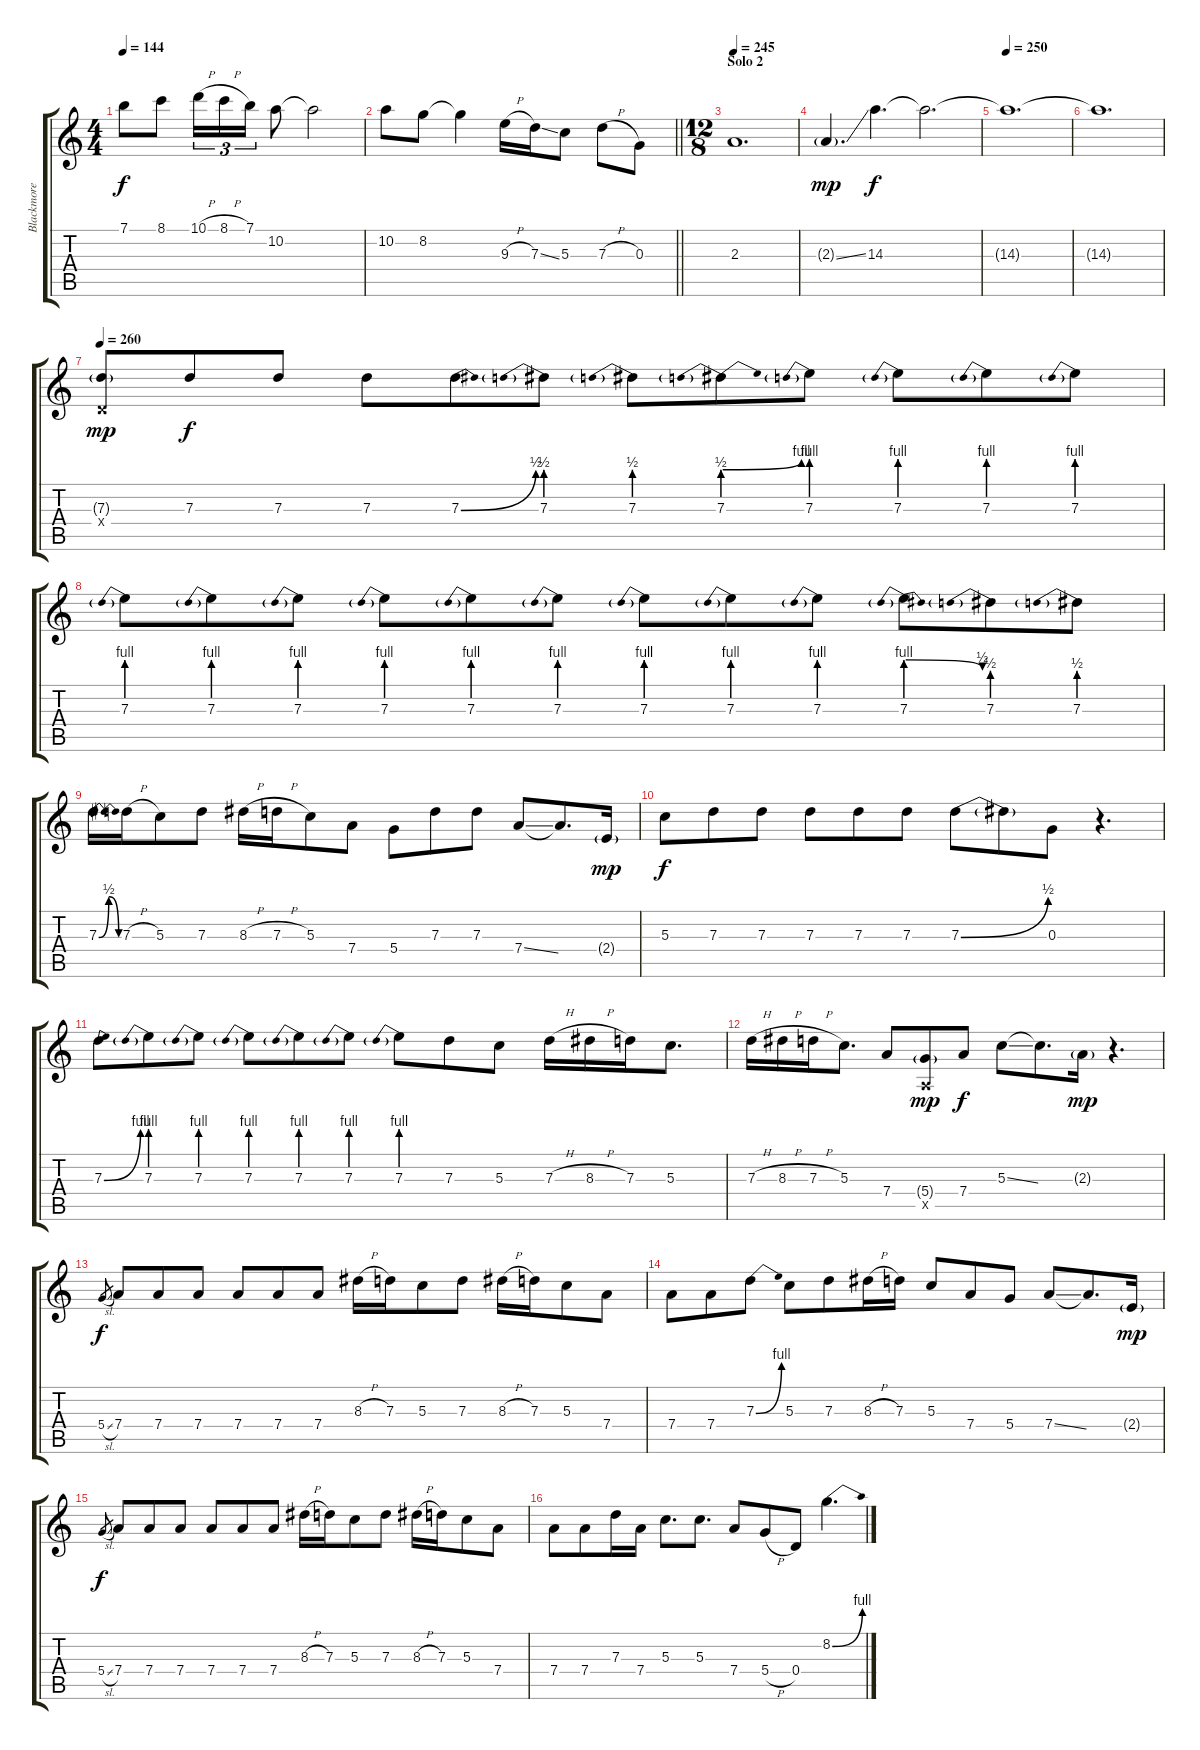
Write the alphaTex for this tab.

\track ("Blackmore" "Blackmore") {instrument overdrivenguitar}
\staff {score tabs}
\tuning (E4 B3 G3 D3 A2 E2) {hide}
\ts (4 4)
\tempo 144
\clef g2
\ks c
7.1.8{dy f} 8.1.8 10.1{h}.16{tu (3 2)} 8.1{h}.16{tu (3 2)} 7.1.16{tu (3 2)} 10.2.8 10.2{t}.2 |
\barLineRight lightlight
10.2.8 8.2.8 8.2{t}.4 9.3{h}.16 7.3{ss}.16 5.3.8 7.3{h}.8 0.3.8 |
\ts (12 8)
\section ("" "Solo 2")
\tempo 245
2.3.1{d} |
2.3{ss g}.4{d dy mp} 14.3.4{d dy f} 14.3{t}.2{d} |
\tempo 250
14.3{t}.1{d} |
14.3{t}.1{d} |
\tempo 260
(7.3{g} 0.4{x}).8{dy mp} 7.3.8{dy f} 7.3.8 7.3.8 7.3{be (bend 0 0 60 2)}.8 7.3{be (prebend 0 2 60 2)}.8 7.3{be (prebend 0 2 60 2)}.8 7.3{be (prebendbend 0 2 60 4)}.8 7.3{be (prebend 0 4 60 4)}.8 7.3{be (prebend 0 4 60 4)}.8 7.3{be (prebend 0 4 60 4)}.8 7.3{be (prebend 0 4 60 4)}.8 |
7.3{be (prebend 0 4 60 4)}.8 7.3{be (prebend 0 4 60 4)}.8 7.3{be (prebend 0 4 60 4)}.8 7.3{be (prebend 0 4 60 4)}.8 7.3{be (prebend 0 4 60 4)}.8 7.3{be (prebend 0 4 60 4)}.8 7.3{be (prebend 0 4 60 4)}.8 7.3{be (prebend 0 4 60 4)}.8 7.3{be (prebend 0 4 60 4)}.8 7.3{be (prebendrelease 0 4 60 2)}.8 7.3{be (prebend 0 2 60 2)}.8 7.3{be (prebend 0 2 60 2)}.8 |
7.3{be (bendrelease 0 0 15 2 30 2 60 0)}.16 7.3{h}.16 5.3.8 7.3.8 8.3{h}.16 7.3{h}.16 5.3.8 7.4.8 5.4.8 7.3.8 7.3.8 7.4{ss}.8 7.4{t}.8{d} 2.4{g}.16{dy mp} |
5.3.8{dy f} 7.3.8 7.3.8 7.3.8 7.3.8 7.3.8 7.3{be (bend 0 0 60 2)}.8 7.3{t}.8 0.3.8 r.4{d} |
7.3{be (bend 0 0 60 4)}.8 7.3{be (prebend 0 4 60 4)}.8 7.3{be (prebend 0 4 60 4)}.8 7.3{be (prebend 0 4 60 4)}.8 7.3{be (prebend 0 4 60 4)}.8 7.3{be (prebend 0 4 60 4)}.8 7.3{be (prebend 0 4 60 4)}.8 7.3.8 5.3.8 7.3{h}.16 8.3{h}.16 7.3.16 5.3.8{d} |
7.3{h}.16 8.3{h}.16 7.3{h}.16 5.3.8{d} 7.4.8 (5.4{g} 0.5{x}).8{dy mp} 7.4.8{dy f} 5.3{ss}.8 5.3{t}.8{d} 2.3{g}.16{dy mp} r.4{d} |
5.4{sl}.8{gr dy f} 7.4.8 7.4.8 7.4.8 7.4.8 7.4.8 7.4.8 8.3{h}.16 7.3.16 5.3.8 7.3.8 8.3{h}.16 7.3.16 5.3.8 7.4.8 |
7.4.8 7.4.8 7.3{be (bend 0 0 60 4)}.8 5.3.8 7.3.8 8.3{h}.16 7.3.16 5.3.8 7.4.8 5.4.8 7.4{ss}.8 7.4{t}.8{d} 2.4{g}.16{dy mp} |
5.4{sl}.8{gr dy f} 7.4.8 7.4.8 7.4.8 7.4.8 7.4.8 7.4.8 8.3{h}.16 7.3.16 5.3.8 7.3.8 8.3{h}.16 7.3.16 5.3.8 7.4.8 |
7.4.8 7.4.8 7.3.16 7.4.16 5.3.8{d} 5.3.8{d} 7.4.8 5.4{h}.8 0.4.8 8.2{be (bend 0 0 60 4)}.4{d}
